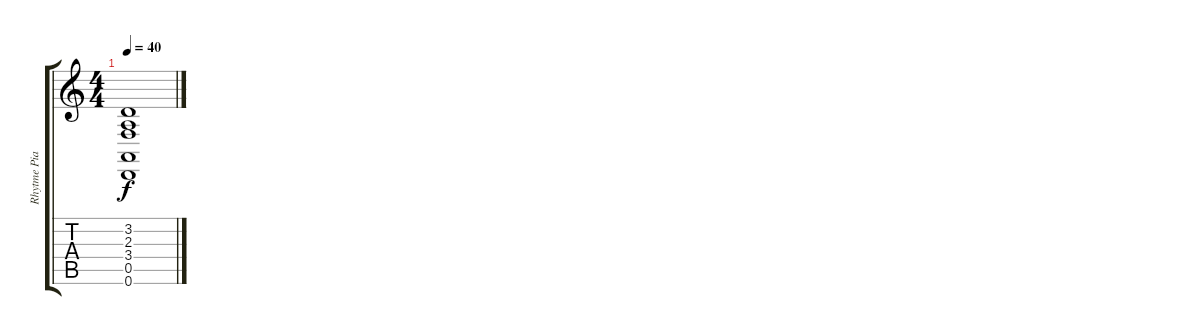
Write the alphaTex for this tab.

\track ("Rhytme Piano" "Rhytme Pia") {instrument acousticgrandpiano}
\staff {score tabs}
\tuning (E4 B3 G3 D3 A2 D2) {hide}
\ts (4 4)
\tempo 40
\clef g2
\ks c
(3.2{t} 2.3{t} 3.4{t} 0.5{t} 0.6{t}).1{dy f}
